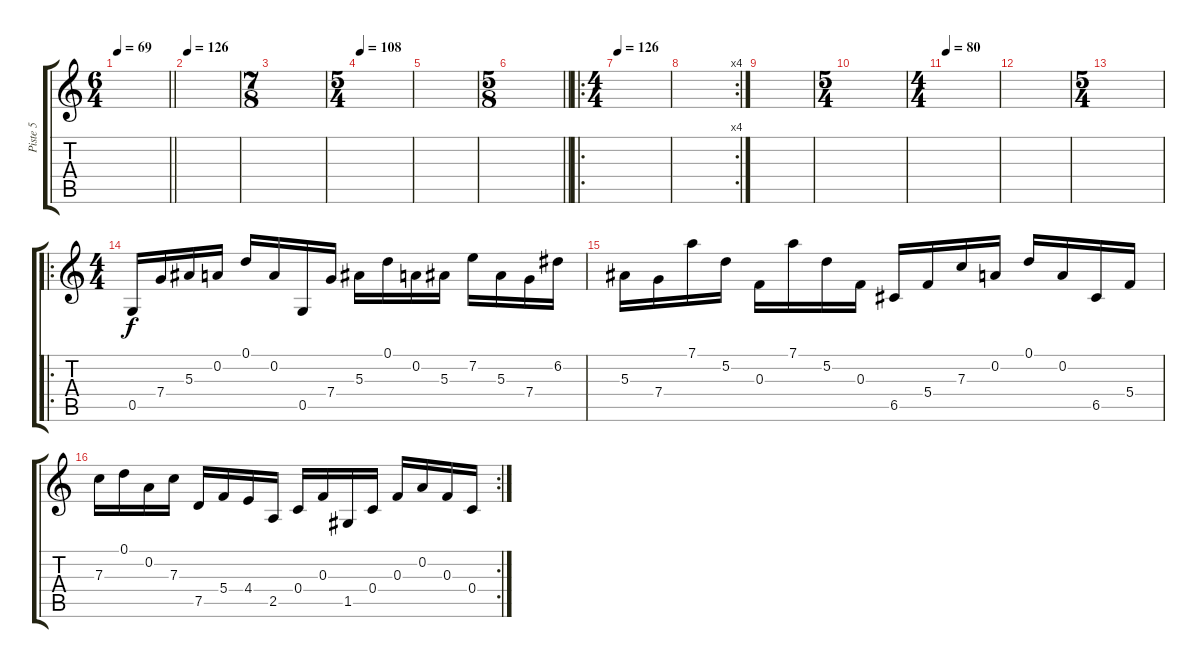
\track ("Piste 5" "Piste 5") {instrument acousticguitarsteel}
\staff {score tabs}
\tuning (D4 A3 F3 C3 G2 D2) {hide}
\ts (6 4)
\tempo 69
\clef g2
\barLineRight lightlight
\ks c
|
\tempo 126
|
\ts (7 8)
|
\ts (5 4)
\tempo 108
|
|
\ts (5 8)
\barLineRight lightlight
|
\ro
\ts (4 4)
\tempo 126
|
\rc 4
|
|
\ts (5 4)
|
\ts (4 4)
\tempo 80
|
|
\ts (5 4)
|
\ro
\ts (4 4)
0.5.16 7.4.16 5.3.16 0.2.16 0.1.16 0.2.16 0.5.16 7.4.16 5.3.16 0.1.16 0.2.16 5.3.16 7.2.16 5.3.16 7.4.16 6.2.16 |
5.3.16 7.4.16 7.1.16 5.2.16 0.3.16 7.1.16 5.2.16 0.3.16 6.5.16 5.4.16 7.3.16 0.2.16 0.1.16 0.2.16 6.5.16 5.4.16 |
\rc 2
7.3.16 0.1.16 0.2.16 7.3.16 7.5.16 5.4.16 4.4.16 2.5.16 0.4.16 0.3.16 1.5.16 0.4.16 0.3.16 0.2.16 0.3.16 0.4.16
